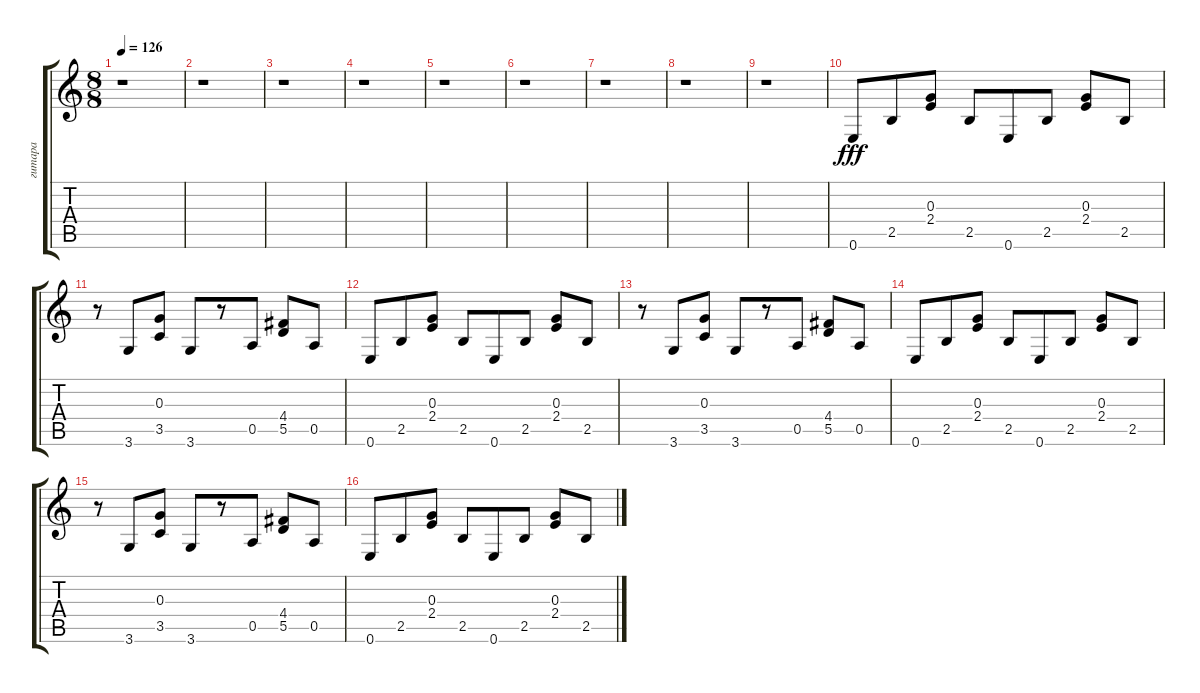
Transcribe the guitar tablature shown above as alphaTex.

\track ("гитара" "гитара") {instrument acousticguitarsteel}
\staff {score tabs}
\tuning (E4 B3 G3 D3 A2 E2) {hide}
\ts (8 8)
\tempo 126
\clef g2
\ks c
r.1{dy fff} |
r.1 |
r.1 |
r.1 |
r.1 |
r.1 |
r.1 |
r.1 |
r.1 |
0.6.8 2.5.8 (0.3 2.4).8 2.5.8 0.6.8 2.5.8 (0.3 2.4).8 2.5.8 |
r.8 3.6.8 (0.3 3.5).8 3.6.8 r.8 0.5.8 (4.4 5.5).8 0.5.8 |
0.6.8 2.5.8 (0.3 2.4).8 2.5.8 0.6.8 2.5.8 (0.3 2.4).8 2.5.8 |
r.8 3.6.8 (0.3 3.5).8 3.6.8 r.8 0.5.8 (4.4 5.5).8 0.5.8 |
0.6.8 2.5.8 (0.3 2.4).8 2.5.8 0.6.8 2.5.8 (0.3 2.4).8 2.5.8 |
r.8 3.6.8 (0.3 3.5).8 3.6.8 r.8 0.5.8 (4.4 5.5).8 0.5.8 |
0.6.8 2.5.8 (0.3 2.4).8 2.5.8 0.6.8 2.5.8 (0.3 2.4).8 2.5.8
